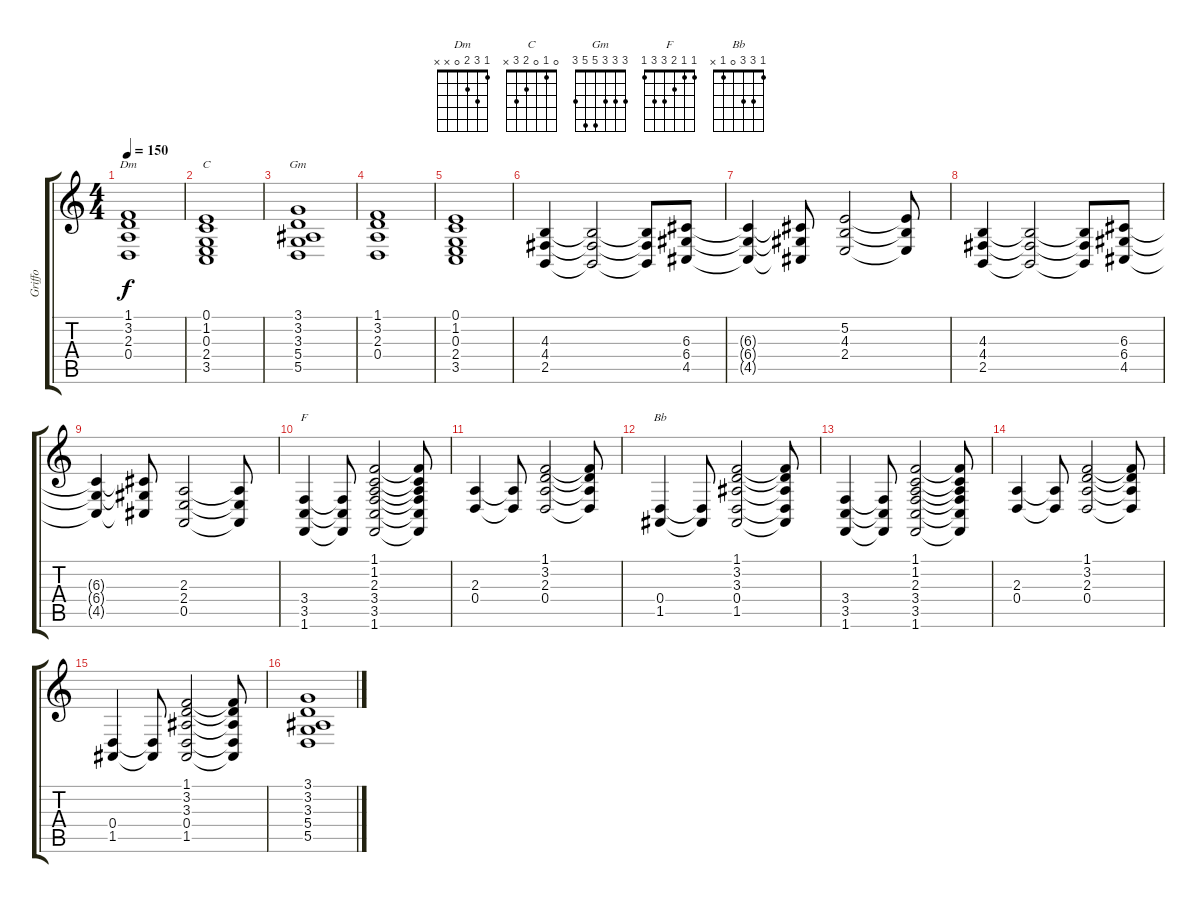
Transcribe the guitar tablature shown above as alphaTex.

\track ("Griffo" "Griffo") {instrument choiraahs}
\staff {score tabs}
\tuning (E4 B3 G3 D3 A2 E2) {hide}
\chord ("Dm" 1 3 2 0 x x)
\chord ("C" 0 1 0 2 3 x)
\chord ("Gm" 3 3 3 5 5 3)
\chord ("F" 1 1 2 3 3 1)
\chord ("Bb" 1 3 3 0 1 x)
\ts (4 4)
\tempo 150
\clef g2
\ks c
(1.1 3.2 2.3 0.4).1{ch "Dm" dy f} |
(0.1 1.2 0.3 2.4 3.5).1{ch "C"} |
(3.1 3.2 3.3 5.4 5.5).1{ch "Gm"} |
(1.1 3.2 2.3 0.4).1 |
(0.1 1.2 0.3 2.4 3.5).1 |
(4.3 4.4 2.5).4 (4.3{t} 4.4{t} 2.5{t}).2 (4.3{t} 4.4{t} 2.5{t}).8 (6.3 6.4 4.5).8 |
(6.3{t} 6.4{t} 4.5{t}).4 (6.3{t} 6.4{t} 4.5{t}).8 (5.2 4.3 2.4).2 (5.2{t} 4.3{t} 2.4{t}).8 |
(4.3 4.4 2.5).4 (4.3{t} 4.4{t} 2.5{t}).2 (4.3{t} 4.4{t} 2.5{t}).8 (6.3 6.4 4.5).8 |
(6.3{t} 6.4{t} 4.5{t}).4 (6.3{t} 6.4{t} 4.5{t}).8 (2.3 2.4 0.5).2 (2.3{t} 2.4{t} 0.5{t}).8 |
(3.4 3.5 1.6).4{ch "F"} (3.4{t} 3.5{t} 1.6{t}).8 (1.1 1.2 2.3 3.4 3.5 1.6).2 (1.1{t} 1.2{t} 2.3{t} 3.4{t} 3.5{t} 1.6{t}).8 |
(2.3 0.4).4 (2.3{t} 0.4{t}).8 (1.1 3.2 2.3 0.4).2 (1.1{t} 3.2{t} 2.3{t} 0.4{t}).8 |
(0.4 1.5).4{ch "Bb"} (0.4{t} 1.5{t}).8 (1.1 3.2 3.3 0.4 1.5).2 (1.1{t} 3.2{t} 3.3{t} 0.4{t} 1.5{t}).8 |
(3.4 3.5 1.6).4 (3.4{t} 3.5{t} 1.6{t}).8 (1.1 1.2 2.3 3.4 3.5 1.6).2 (1.1{t} 1.2{t} 2.3{t} 3.4{t} 3.5{t} 1.6{t}).8 |
(2.3 0.4).4 (2.3{t} 0.4{t}).8 (1.1 3.2 2.3 0.4).2 (1.1{t} 3.2{t} 2.3{t} 0.4{t}).8 |
(0.4 1.5).4 (0.4{t} 1.5{t}).8 (1.1 3.2 3.3 0.4 1.5).2 (1.1{t} 3.2{t} 3.3{t} 0.4{t} 1.5{t}).8 |
(3.1 3.2 3.3 5.4 5.5).1
